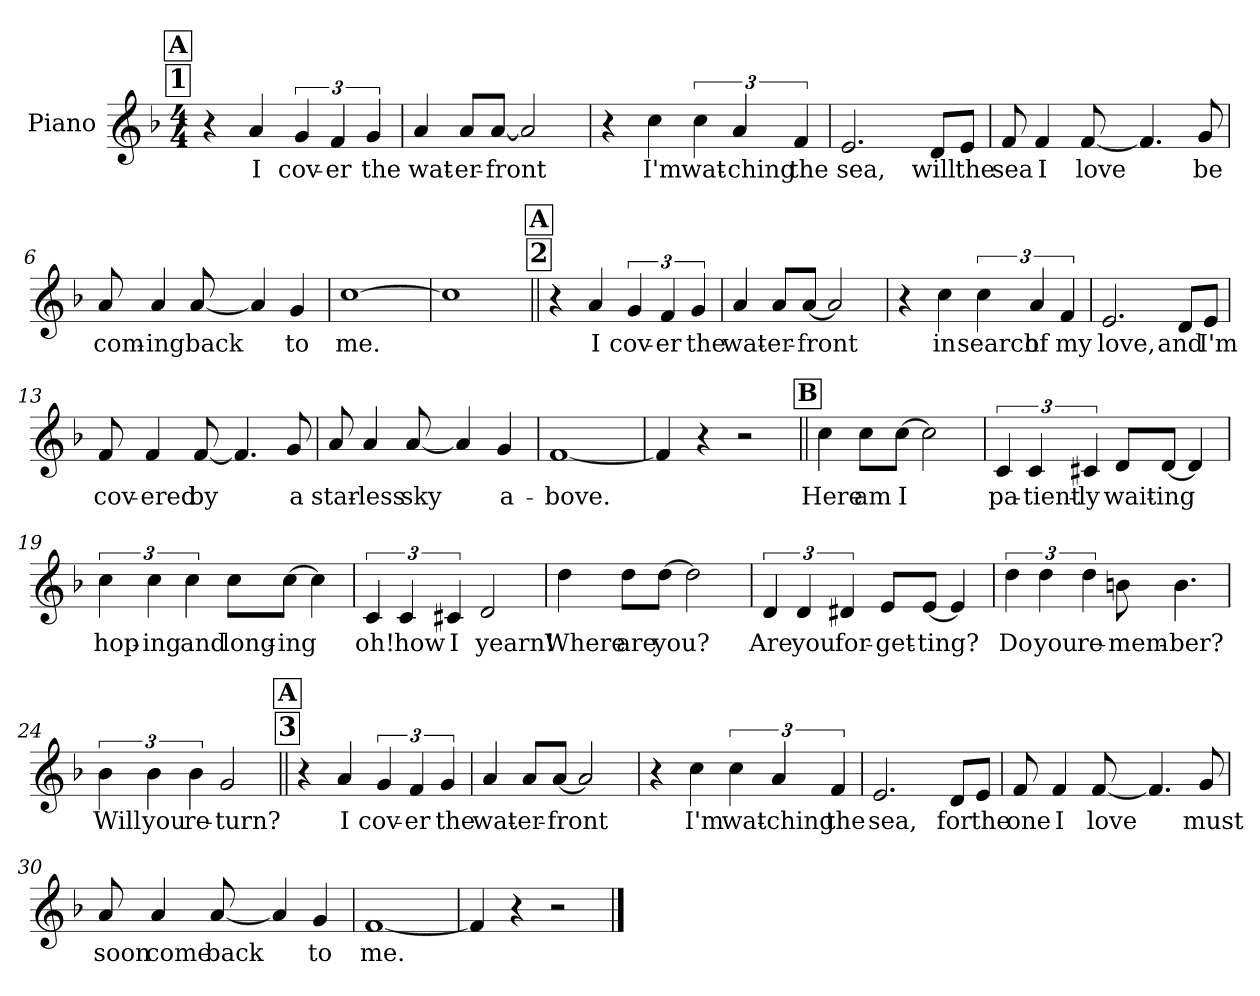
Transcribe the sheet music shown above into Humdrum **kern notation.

**kern	**text
*part1	*part1
*staff1	*staff1
*I"Piano	*
*I'Pno.	*
*clefG2	*
*k[b-]	*
*M4/4	*
!!LO:REH:place=s1:a:t=1
!!LO:REH:place=s1:a:fs=14:t=A
=1	=1
4r	.
!	!LO:LY:b
4a/	I
!	!LO:LY:b
6g/	cov-
!	!LO:LY:b
6f/	-er
!	!LO:LY:b
6g/	the
=2	=2
!	!LO:LY:b
4a/	wat-
!	!LO:LY:b
8a/L	-er-
!	!LO:LY:b
[8a/J	-front
2a/]	.
=3	=3
4r	.
!	!LO:LY:b
4cc\	I'm
!	!LO:LY:b
6cc\	wat-
!	!LO:LY:b
6a/	-ching
!	!LO:LY:b
6f/	the
=4	=4
!	!LO:LY:b
2.e/	sea,
!	!LO:LY:b
8d/L	will
!	!LO:LY:b
8e/J	the
!!LO:LB:g=z
=5	=5
!	!LO:LY:b
8f/	sea
!	!LO:LY:b
4f/	I
!	!LO:LY:b
[8f/	love
4.f/]	.
!	!LO:LY:b
8g/	be
=6	=6
!	!LO:LY:b
8a/	com-
!	!LO:LY:b
4a/	-ing
!	!LO:LY:b
[8a/	back
4a/]	.
!	!LO:LY:b
4g/	to
=7	=7
!	!LO:LY:b
[1cc	me.
=8	=8
1cc]	.
!!LO:LB:g=z
!!LO:REH:place=s1:a:t=2
!!LO:REH:place=s1:a:fs=14:t=A
=9||	=9||
4r	.
!	!LO:LY:b
4a/	I
!	!LO:LY:b
6g/	cov-
!	!LO:LY:b
6f/	-er
!	!LO:LY:b
6g/	the
=10	=10
!	!LO:LY:b
4a/	wat-
!	!LO:LY:b
8a/L	-er-
!	!LO:LY:b
[8a/J	-front
2a/]	.
=11	=11
4r	.
!	!LO:LY:b
4cc\	in
!	!LO:LY:b
6cc\	search
!	!LO:LY:b
6a/	of
!	!LO:LY:b
6f/	my
=12	=12
!	!LO:LY:b
2.e/	love,
!	!LO:LY:b
8d/L	and
!	!LO:LY:b
8e/J	I'm
!!LO:LB:g=z
=13	=13
!	!LO:LY:b
8f/	cov-
!	!LO:LY:b
4f/	-ered
!	!LO:LY:b
[8f/	by
4.f/]	.
!	!LO:LY:b
8g/	a
=14	=14
!	!LO:LY:b
8a/	star-
!	!LO:LY:b
4a/	-less
!	!LO:LY:b
[8a/	sky
4a/]	.
!	!LO:LY:b
4g/	a-
=15	=15
!	!LO:LY:b
[1f	-bove.
=16	=16
4f/]	.
4r	.
2r	.
!!LO:LB:g=z
!!LO:REH:place=s1:a:fs=14:t=B
=17||	=17||
!	!LO:LY:b
4cc\	Here
!	!LO:LY:b
8cc\L	am
!	!LO:LY:b
[8cc\J	I
2cc\]	.
=18	=18
!	!LO:LY:b
6c/	pa-
!	!LO:LY:b
6c/	-tient-
!	!LO:LY:b
6c#X/	-ly
!	!LO:LY:b
8d/L	wait-
!	!LO:LY:b
[8d/J	-ing
4d/]	.
=19	=19
!	!LO:LY:b
6cc\	hop-
!	!LO:LY:b
6cc\	-ing
!	!LO:LY:b
6cc\	and
!	!LO:LY:b
8cc\L	long-
!	!LO:LY:b
[8cc\J	-ing
4cc\]	.
=20	=20
!	!LO:LY:b
6c/	oh!
!	!LO:LY:b
6c/	how
!	!LO:LY:b
6c#X/	I
!	!LO:LY:b
2d/	yearn!
!!LO:LB:g=z
=21	=21
!	!LO:LY:b
4dd\	Where
!	!LO:LY:b
8dd\L	are
!	!LO:LY:b
[8dd\J	you?
2dd\]	.
=22	=22
!	!LO:LY:b
6d/	Are
!	!LO:LY:b
6d/	you
!	!LO:LY:b
6d#X/	for-
!	!LO:LY:b
8e/L	-get-
!	!LO:LY:b
[8e/J	-ting?
4e/]	.
=23	=23
!	!LO:LY:b
6dd\	Do
!	!LO:LY:b
6dd\	you
!	!LO:LY:b
6dd\	re-
!	!LO:LY:b
8bn\	-mem-
!	!LO:LY:b
4.b\	-ber?
=24	=24
!	!LO:LY:b
6b-\	Will
!	!LO:LY:b
6b-\	you
!	!LO:LY:b
6b-\	re-
!	!LO:LY:b
2g/	-turn?
!!LO:LB:g=z
!!LO:REH:place=s1:a:t=3
!!LO:REH:place=s1:a:fs=14:t=A
=25||	=25||
4r	.
!	!LO:LY:b
4a/	I
!	!LO:LY:b
6g/	cov-
!	!LO:LY:b
6f/	-er
!	!LO:LY:b
6g/	the
=26	=26
!	!LO:LY:b
4a/	wat-
!	!LO:LY:b
8a/L	-er-
!	!LO:LY:b
[8a/J	-front
2a/]	.
=27	=27
4r	.
!	!LO:LY:b
4cc\	I'm
!	!LO:LY:b
6cc\	wat-
!	!LO:LY:b
6a/	-ching
!	!LO:LY:b
6f/	the
=28	=28
!	!LO:LY:b
2.e/	sea,
!	!LO:LY:b
8d/L	for
!	!LO:LY:b
8e/J	the
!!LO:LB:g=z
=29	=29
!	!LO:LY:b
8f/	one
!	!LO:LY:b
4f/	I
!	!LO:LY:b
[8f/	love
4.f/]	.
!	!LO:LY:b
8g/	must
=30	=30
!	!LO:LY:b
8a/	soon
!	!LO:LY:b
4a/	come
!	!LO:LY:b
[8a/	back
4a/]	.
!	!LO:LY:b
4g/	to
=31	=31
!	!LO:LY:b
[1f	me.
=32	=32
4f/]	.
4r	.
2r	.
==	==
*-	*-
